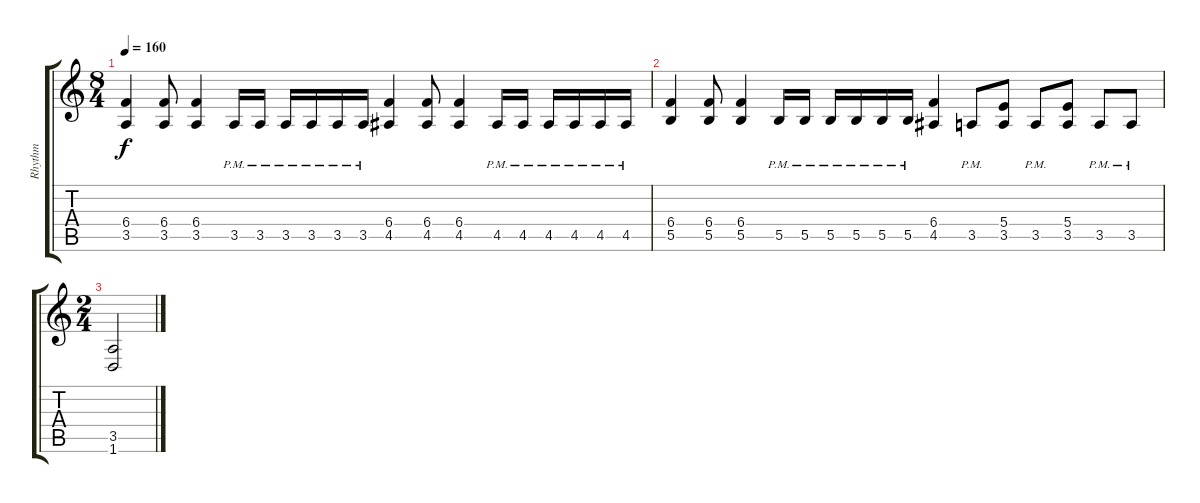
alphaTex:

\track ("Rhythm" "Rhythm") {instrument distortionguitar}
\staff {score tabs}
\tuning (Db4 Ab3 E3 B2 Gb2 Db2) {hide}
\ts (8 4)
\tempo 160
\clef g2
\ks c
(6.4 3.5).4{dy f} (6.4 3.5).8 (6.4 3.5).4 3.5{pm}.16 3.5{pm}.16 3.5{pm}.16 3.5{pm}.16 3.5{pm}.16 3.5{pm}.16 (6.4 4.5).4 (6.4 4.5).8 (6.4 4.5).4 4.5{pm}.16 4.5{pm}.16 4.5{pm}.16 4.5{pm}.16 4.5{pm}.16 4.5{pm}.16 |
(6.4 5.5).4 (6.4 5.5).8 (6.4 5.5).4 5.5{pm}.16 5.5{pm}.16 5.5{pm}.16 5.5{pm}.16 5.5{pm}.16 5.5{pm}.16 (6.4 4.5).4 3.5{pm}.8 (5.4 3.5).8 3.5{pm}.8 (5.4 3.5).8 3.5{pm}.8 3.5{pm}.8 |
\ts (2 4)
(3.5 1.6).2
